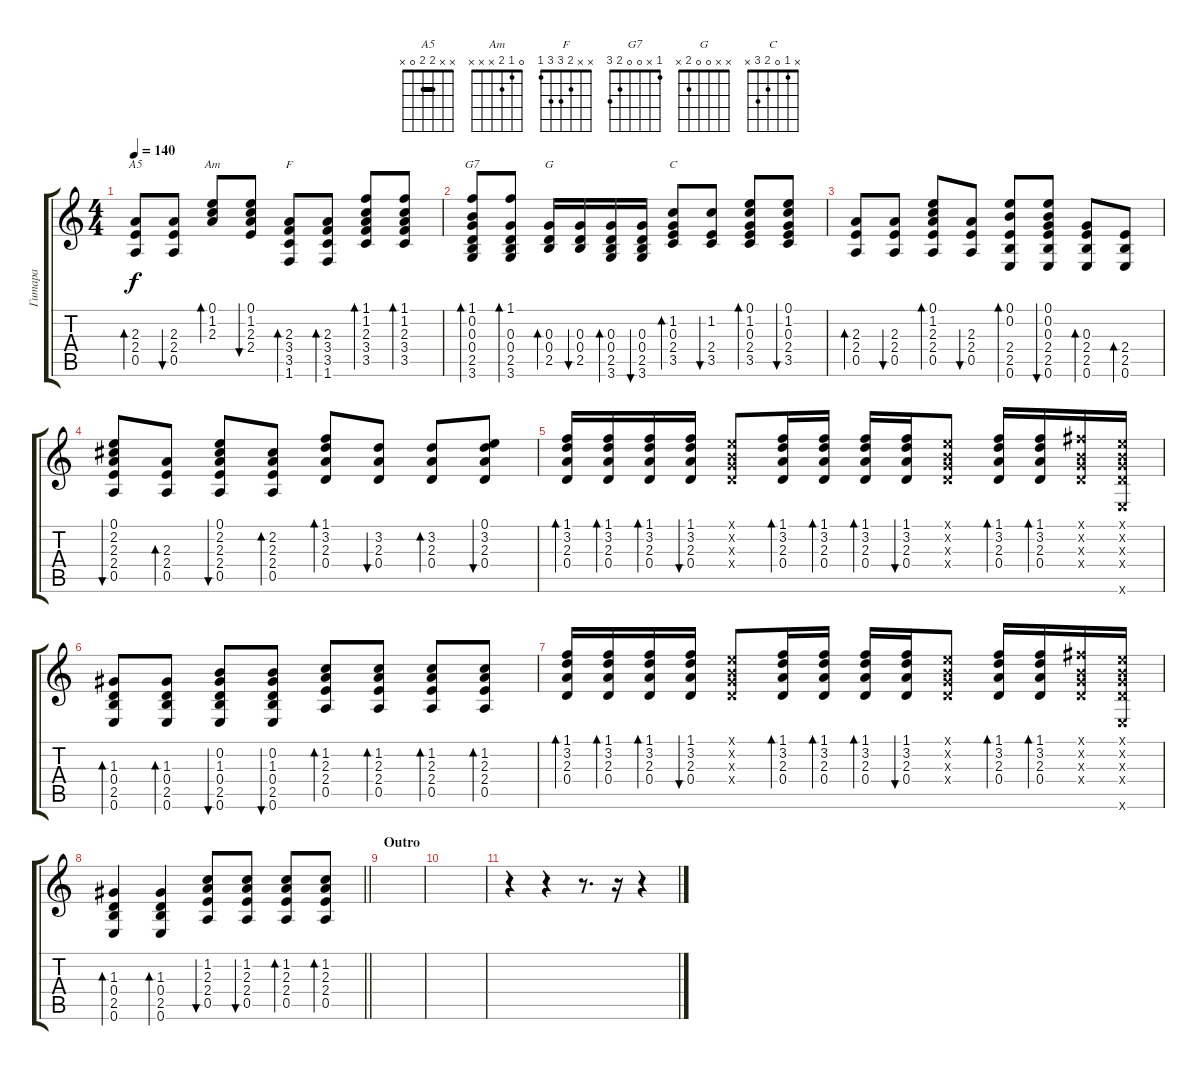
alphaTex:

\track ("Гитара" "Гитара") {instrument acousticguitarsteel}
\staff {score tabs}
\tuning (E4 B3 G3 D3 A2 E2) {hide}
\chord ("A5" x x 2 2 0 x) {barre 2}
\chord ("Am" 0 1 2 x x x)
\chord ("F" x x 2 3 3 1)
\chord ("G7" 1 x 0 0 2 3)
\chord ("G" x x 0 0 2 x)
\chord ("C" x 1 0 2 3 x)
\ts (4 4)
\tempo 140
\clef g2
\ks c
(2.3 2.4 0.5).8{bd 60 ch "A5" dy f} (2.3 2.4 0.5).8{bu 60} (0.1 1.2 2.3).8{bd 60 ch "Am"} (0.1 1.2 2.3 2.4).8{bu 60} (2.3 3.4 3.5 1.6).8{bd 60 ch "F"} (2.3 3.4 3.5 1.6).8{bd 60} (1.1 1.2 2.3 3.4 3.5).8{bd 60} (1.1 1.2 2.3 3.4 3.5).8{bd 60} |
(1.1 0.2 0.3 0.4 2.5 3.6).8{bd 60 ch "G7"} (1.1 0.3 0.4 2.5 3.6).8{bd 60} (0.3 0.4 2.5).16{bd 60 ch "G"} (0.3 0.4 2.5).16{bu 60} (0.3 0.4 2.5 3.6).16{bd 60} (0.3 0.4 2.5 3.6).16{bu 60} (1.2 0.3 2.4 3.5).8{bd 60 ch "C"} (1.2 2.4 3.5).8{bu 60} (0.1 1.2 0.3 2.4 3.5).8{bd 60} (0.1 1.2 0.3 2.4 3.5).8{bu 60} |
(2.3 2.4 0.5).8{bd 60} (2.3 2.4 0.5).8{bu 60} (0.1 1.2 2.3 2.4 0.5).8{bd 60} (2.3 2.4 0.5).8{bu 60} (0.1 0.2 2.4 2.5 0.6).8{bd 60} (0.1 0.2 0.3 2.4 2.5 0.6).8{bu 60} (0.3 2.4 2.5 0.6).8{bd 60} (2.4 2.5 0.6).8{bd 60} |
(0.1 2.2 2.3 2.4 0.5).8{bu 60} (2.3 2.4 0.5).8{bd 60} (0.1 2.2 2.3 2.4 0.5).8{bu 60} (2.2 2.3 2.4 0.5).8{bd 60} (1.1 3.2 2.3 0.4).8{bd 60} (3.2 2.3 0.4).8{bu 60} (3.2 2.3 0.4).8{bd 60} (0.1 3.2 2.3 0.4).8{bu 60} |
(1.1 3.2 2.3 0.4).16{bd 60} (1.1 3.2 2.3 0.4).16{bd 60} (1.1 3.2 2.3 0.4).16{bd 60} (1.1 3.2 2.3 0.4).16{bu 60} (0.1{x} 0.2{x} 0.3{x} 0.4{x}).8 (1.1 3.2 2.3 0.4).16{bd 60} (1.1 3.2 2.3 0.4).16{bd 60} (1.1 3.2 2.3 0.4).16{bd 60} (1.1 3.2 2.3 0.4).16{bu 60} (0.1{x} 0.2{x} 0.3{x} 0.4{x}).8 (1.1 3.2 2.3 0.4).16{bd 60} (1.1 3.2 2.3 0.4).16{bd 60} (2.1{x} 0.2{x} 0.3{x} 0.4{x}).16 (0.1{x} 0.2{x} 0.3{x} 0.4{x} 0.6{x}).16 |
(1.3 0.4 2.5 0.6).8{bd 60} (1.3 0.4 2.5 0.6).8{bd 60} (0.2 1.3 0.4 2.5 0.6).8{bu 60} (0.2 1.3 0.4 2.5 0.6).8{bu 60} (1.2 2.3 2.4 0.5).8{bd 60} (1.2 2.3 2.4 0.5).8{bd 60} (1.2 2.3 2.4 0.5).8{bd 60} (1.2 2.3 2.4 0.5).8{bd 60} |
(1.1 3.2 2.3 0.4).16{bd 60} (1.1 3.2 2.3 0.4).16{bd 60} (1.1 3.2 2.3 0.4).16{bd 60} (1.1 3.2 2.3 0.4).16{bu 60} (0.1{x} 0.2{x} 0.3{x} 0.4{x}).8 (1.1 3.2 2.3 0.4).16{bd 60} (1.1 3.2 2.3 0.4).16{bd 60} (1.1 3.2 2.3 0.4).16{bd 60} (1.1 3.2 2.3 0.4).16{bu 60} (0.1{x} 0.2{x} 0.3{x} 0.4{x}).8 (1.1 3.2 2.3 0.4).16{bd 60} (1.1 3.2 2.3 0.4).16{bd 60} (2.1{x} 0.2{x} 0.3{x} 0.4{x}).16 (0.1{x} 0.2{x} 0.3{x} 0.4{x} 0.6{x}).16 |
\barLineRight lightlight
(1.3 0.4 2.5 0.6).4{bd 60} (1.3 0.4 2.5 0.6).4{bd 60} (1.2 2.3 2.4 0.5).8{bu 60} (1.2 2.3 2.4 0.5).8{bu 60} (1.2 2.3 2.4 0.5).8{bd 60} (1.2 2.3 2.4 0.5).8{bd 60} |
\section ("" "Outro")
|
|
r.4 r.4 r.8{d} r.16 r.4
